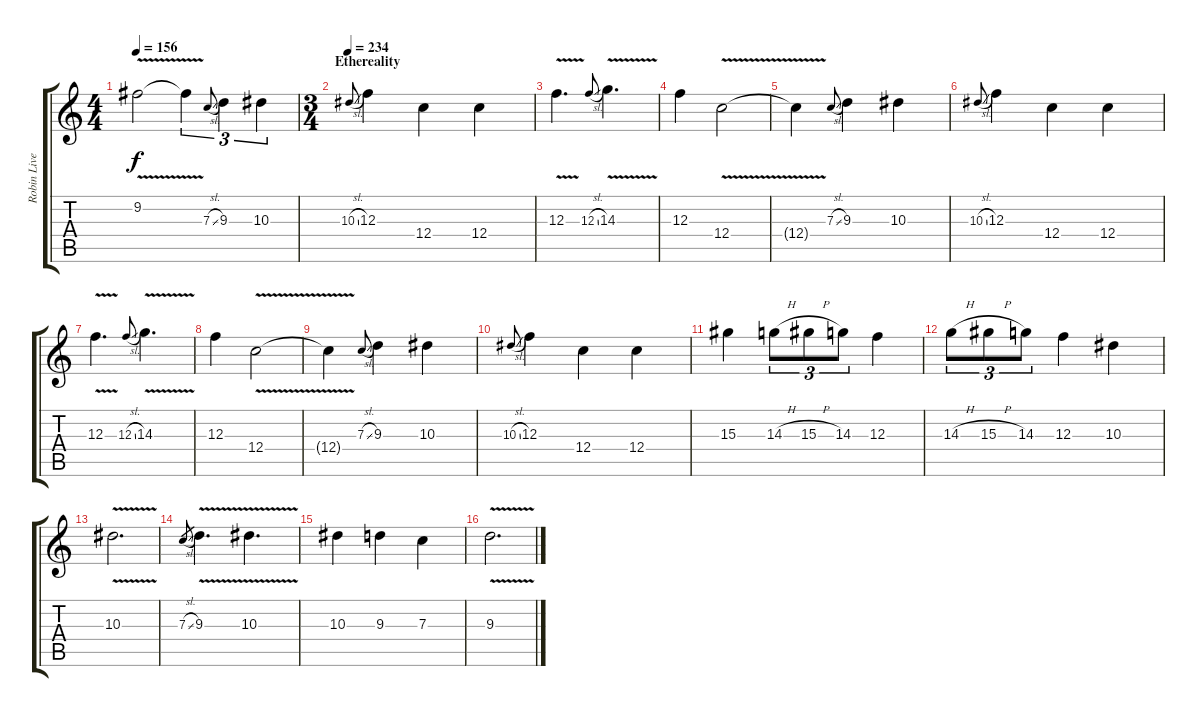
\track ("Robin Live" "Robin Live") {instrument distortionguitar}
\staff {score tabs}
\tuning (D4 A3 F3 C3 G2 D2) {hide}
\ts (4 4)
\tempo 156
\clef g2
\ks c
9.2{v}.2{dy f} 9.2{t}.4{tu (3 2)} 7.3{sl}.8{gr onbeat} 9.3.4{tu (3 2)} 10.3.4{tu (3 2)} |
\ts (3 4)
\section ("" "Ethereality")
\tempo 234
10.3{sl}.8{gr onbeat} 12.3.4 12.4.4 12.4.4 |
12.3{v}.4{d} 12.3{sl}.8{gr onbeat} 14.3{v}.4{d} |
12.3.4 12.4{v}.2 |
12.4{t}.4 7.3{sl}.8{gr onbeat} 9.3.4 10.3.4 |
10.3{sl}.8{gr onbeat} 12.3.4 12.4.4 12.4.4 |
12.3{v}.4{d} 12.3{sl}.8{gr onbeat} 14.3{v}.4{d} |
12.3.4 12.4{v}.2 |
12.4{t}.4 7.3{sl}.8{gr onbeat} 9.3.4 10.3.4 |
10.3{sl}.8{gr onbeat} 12.3.4 12.4.4 12.4.4 |
15.3.4 14.3{h}.8{tu (3 2)} 15.3{h}.8{tu (3 2)} 14.3.8{tu (3 2)} 12.3.4 |
14.3{h}.8{tu (3 2)} 15.3{h}.8{tu (3 2)} 14.3.8{tu (3 2)} 12.3.4 10.3.4 |
10.3{v}.2{d} |
7.3{sl}.8{gr} 9.3{v}.4{d} 10.3{v}.4{d} |
10.3.4 9.3.4 7.3.4 |
9.3{v}.2{d}
